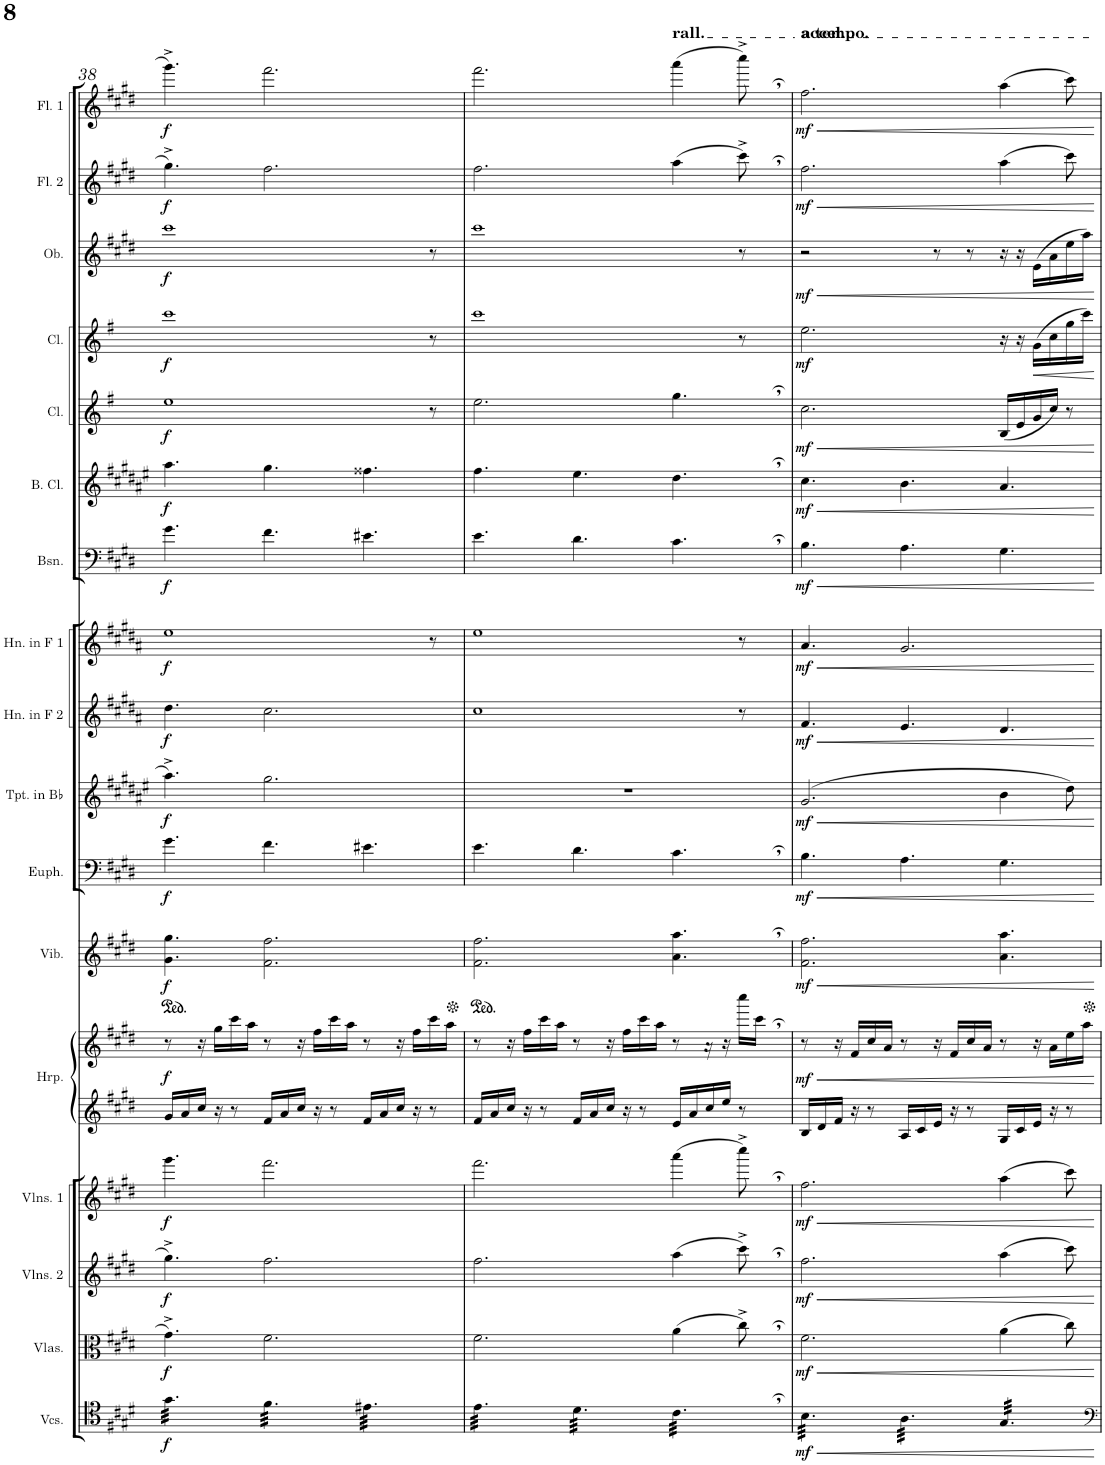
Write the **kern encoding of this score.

**kern	**dynam	**kern	**dynam	**kern	**dynam	**kern	**dynam	**kern	**kern	**dynam	**kern	**dynam	**kern	**dynam	**kern	**dynam	**kern	**dynam	**kern	**dynam	**kern	**dynam	**kern	**dynam	**kern	**dynam	**kern	**dynam	**kern	**dynam	**kern	**dynam	**kern	**dynam
*part17	*part17	*part16	*part16	*part15	*part15	*part14	*part14	*part13	*part13	*part13	*part12	*part12	*part11	*part11	*part10	*part10	*part9	*part9	*part8	*part8	*part7	*part7	*part6	*part6	*part5	*part5	*part4	*part4	*part3	*part3	*part2	*part2	*part1	*part1
*staff18	*staff18	*staff17	*staff17	*staff16	*staff16	*staff15	*staff15	*staff14	*staff13	*staff13/14	*staff12	*staff12	*staff11	*staff11	*staff10	*staff10	*staff9	*staff9	*staff8	*staff8	*staff7	*staff7	*staff6	*staff6	*staff5	*staff5	*staff4	*staff4	*staff3	*staff3	*staff2	*staff2	*staff1	*staff1
*I"Violoncellos	*	*I"Violas	*	*I"Violins 2	*	*I"Violins 1	*	*I"Harp	*	*	*I"Vibraphone	*	*I"Euphonium	*	*I"Trumpet in Bb	*	*I"Horn in F 2	*	*I"Horn in F 1	*	*I"Bassoon	*	*I"Bass Clarinet	*	*I"Clarinet in Bb 2	*	*I"Clarinet in Bb 1	*	*I"Oboe	*	*I"Flute 2	*	*I"Flute 1	*
*I'Vcs.	*	*I'Vlas.	*	*I'Vlns. 2	*	*I'Vlns. 1	*	*I'Hrp.	*	*	*I'Vib.	*	*I'Euph.	*	*I'Tpt. in Bb	*	*I'Hn. in F 2	*	*I'Hn. in F 1	*	*I'Bsn.	*	*I'B. Cl.	*	*I'Cl. in Bb 2	*	*I'Cl. in Bb 1	*	*I'Ob.	*	*I'Fl. 2	*	*I'Fl. 1	*
!!LO:PB:g=z
*clefC4	*	*clefC3	*	*clefG2	*	*clefG2	*	*clefG2	*clefG2	*	*clefG2	*	*clefF4	*	*clefG2	*	*clefG2	*	*clefG2	*	*clefF4	*	*clefG2	*	*clefG2	*	*clefG2	*	*clefG2	*	*clefG2	*	*clefG2	*
*	*	*	*	*	*	*	*	*	*	*	*	*	*Trd7c12	*	*Trd1c2	*	*Trd4c7	*	*Trd4c7	*	*	*	*Trd8c14	*	*Trd1c2	*	*Trd1c2	*	*	*	*	*	*	*
*k[f#c#g#d#]	*	*k[f#c#g#d#]	*	*k[f#c#g#d#]	*	*k[f#c#g#d#]	*	*k[f#c#g#d#]	*k[f#c#g#d#]	*	*k[f#c#g#d#]	*	*k[f#c#g#d#]	*	*k[f#c#g#d#a#e#]	*	*k[f#c#g#d#a#]	*	*k[f#c#g#d#a#]	*	*k[f#c#g#d#]	*	*k[f#c#g#d#a#e#]	*	*k[f#]	*	*k[f#]	*	*k[f#c#g#d#]	*	*k[f#c#g#d#]	*	*k[f#c#g#d#]	*
*M9/8	*	*M9/8	*	*M9/8	*	*M9/8	*	*M9/8	*M9/8	*	*M9/8	*	*M9/8	*	*M9/8	*	*M9/8	*	*M9/8	*	*M9/8	*	*M9/8	*	*M9/8	*	*M9/8	*	*M9/8	*	*M9/8	*	*M9/8	*
*	*	*	*	*	*	*	*	*	*	*	*ped	*	*	*	*	*	*	*	*	*	*	*	*	*	*	*	*	*	*	*	*	*	*	*
=38	=38	=38	=38	=38	=38	=38	=38	=38	=38	=38	=38	=38	=38	=38	=38	=38	=38	=38	=38	=38	=38	=38	=38	=38	=38	=38	=38	=38	=38	=38	=38	=38	=38	=38
!	!LO:DY:b	!	!LO:DY:b	!	!LO:DY:b	!	!LO:DY:b	!	!	!LO:DY:b	!	!LO:DY:b	!	!LO:DY:b	!	!LO:DY:b	!	!LO:DY:b	!	!LO:DY:b	!	!LO:DY:b	!	!LO:DY:b	!	!LO:DY:b	!	!LO:DY:b	!	!LO:DY:b	!	!LO:DY:b	!	!LO:DY:b
*tremolo	*	*	*	*	*	*	*	*	*	*	*	*	*	*	*	*	*	*	*	*	*	*	*	*	*	*	*	*	*	*	*	*	*	*
32g#\LLL	f	4.g#^\	f	4.gg#^\	f	4.ggg#\	f	16g#/LL	8r	f	4.g#\ 4.gg#\	f	4.g#\	f	4.aa#^\	f	4.dd#\	f	1ee	f	4.g#\	f	4.aa#\	f	1ee	f	1ccc	f	1ccc#	f	4.gg#^\	f	4.ggg#^\	f
32g#\	.	.	.	.	.	.	.	.	.	.	.	.	.	.	.	.	.	.	.	.	.	.	.	.	.	.	.	.	.	.	.	.	.	.
32g#\	.	.	.	.	.	.	.	16a/	.	.	.	.	.	.	.	.	.	.	.	.	.	.	.	.	.	.	.	.	.	.	.	.	.	.
32g#\	.	.	.	.	.	.	.	.	.	.	.	.	.	.	.	.	.	.	.	.	.	.	.	.	.	.	.	.	.	.	.	.	.	.
32g#\	.	.	.	.	.	.	.	16cc#/JJ	16r	.	.	.	.	.	.	.	.	.	.	.	.	.	.	.	.	.	.	.	.	.	.	.	.	.
32g#\	.	.	.	.	.	.	.	.	.	.	.	.	.	.	.	.	.	.	.	.	.	.	.	.	.	.	.	.	.	.	.	.	.	.
32g#\	.	.	.	.	.	.	.	16r	16gg#\LL	.	.	.	.	.	.	.	.	.	.	.	.	.	.	.	.	.	.	.	.	.	.	.	.	.
32g#\	.	.	.	.	.	.	.	.	.	.	.	.	.	.	.	.	.	.	.	.	.	.	.	.	.	.	.	.	.	.	.	.	.	.
32g#\	.	.	.	.	.	.	.	8r	16ccc#\	.	.	.	.	.	.	.	.	.	.	.	.	.	.	.	.	.	.	.	.	.	.	.	.	.
32g#\	.	.	.	.	.	.	.	.	.	.	.	.	.	.	.	.	.	.	.	.	.	.	.	.	.	.	.	.	.	.	.	.	.	.
32g#\	.	.	.	.	.	.	.	.	16aa\JJ	.	.	.	.	.	.	.	.	.	.	.	.	.	.	.	.	.	.	.	.	.	.	.	.	.
32g#\JJJ	.	.	.	.	.	.	.	.	.	.	.	.	.	.	.	.	.	.	.	.	.	.	.	.	.	.	.	.	.	.	.	.	.	.
32f#\LLL	.	2.f#\	.	2.ff#\	.	2.fff#\	.	16f#/LL	8r	.	2.f#\ 2.ff#\	.	4.f#\	.	2.gg#\	.	2.cc#\	.	.	.	4.f#\	.	4.gg#\	.	.	.	.	.	.	.	2.ff#\	.	2.fff#\	.
32f#\	.	.	.	.	.	.	.	.	.	.	.	.	.	.	.	.	.	.	.	.	.	.	.	.	.	.	.	.	.	.	.	.	.	.
32f#\	.	.	.	.	.	.	.	16a/	.	.	.	.	.	.	.	.	.	.	.	.	.	.	.	.	.	.	.	.	.	.	.	.	.	.
32f#\	.	.	.	.	.	.	.	.	.	.	.	.	.	.	.	.	.	.	.	.	.	.	.	.	.	.	.	.	.	.	.	.	.	.
32f#\	.	.	.	.	.	.	.	16cc#/JJ	16r	.	.	.	.	.	.	.	.	.	.	.	.	.	.	.	.	.	.	.	.	.	.	.	.	.
32f#\	.	.	.	.	.	.	.	.	.	.	.	.	.	.	.	.	.	.	.	.	.	.	.	.	.	.	.	.	.	.	.	.	.	.
32f#\	.	.	.	.	.	.	.	16r	16ff#\LL	.	.	.	.	.	.	.	.	.	.	.	.	.	.	.	.	.	.	.	.	.	.	.	.	.
32f#\	.	.	.	.	.	.	.	.	.	.	.	.	.	.	.	.	.	.	.	.	.	.	.	.	.	.	.	.	.	.	.	.	.	.
32f#\	.	.	.	.	.	.	.	8r	16ccc#\	.	.	.	.	.	.	.	.	.	.	.	.	.	.	.	.	.	.	.	.	.	.	.	.	.
32f#\	.	.	.	.	.	.	.	.	.	.	.	.	.	.	.	.	.	.	.	.	.	.	.	.	.	.	.	.	.	.	.	.	.	.
32f#\	.	.	.	.	.	.	.	.	16aa\JJ	.	.	.	.	.	.	.	.	.	.	.	.	.	.	.	.	.	.	.	.	.	.	.	.	.
32f#\JJJ	.	.	.	.	.	.	.	.	.	.	.	.	.	.	.	.	.	.	.	.	.	.	.	.	.	.	.	.	.	.	.	.	.	.
32e#X\LLL	.	.	.	.	.	.	.	16f#/LL	8r	.	.	.	4.e#X\	.	.	.	.	.	.	.	4.e#X\	.	4.ff##X\	.	.	.	.	.	.	.	.	.	.	.
32e#X\	.	.	.	.	.	.	.	.	.	.	.	.	.	.	.	.	.	.	.	.	.	.	.	.	.	.	.	.	.	.	.	.	.	.
32e#X\	.	.	.	.	.	.	.	16a/	.	.	.	.	.	.	.	.	.	.	.	.	.	.	.	.	.	.	.	.	.	.	.	.	.	.
32e#X\	.	.	.	.	.	.	.	.	.	.	.	.	.	.	.	.	.	.	.	.	.	.	.	.	.	.	.	.	.	.	.	.	.	.
32e#X\	.	.	.	.	.	.	.	16cc#/JJ	16r	.	.	.	.	.	.	.	.	.	.	.	.	.	.	.	.	.	.	.	.	.	.	.	.	.
32e#X\	.	.	.	.	.	.	.	.	.	.	.	.	.	.	.	.	.	.	.	.	.	.	.	.	.	.	.	.	.	.	.	.	.	.
32e#X\	.	.	.	.	.	.	.	16r	16ff#\LL	.	.	.	.	.	.	.	.	.	.	.	.	.	.	.	.	.	.	.	.	.	.	.	.	.
32e#X\	.	.	.	.	.	.	.	.	.	.	.	.	.	.	.	.	.	.	.	.	.	.	.	.	.	.	.	.	.	.	.	.	.	.
32e#X\	.	.	.	.	.	.	.	8r	16ccc#\	.	.	.	.	.	.	.	.	.	8r	.	.	.	.	.	8r	.	8r	.	8r	.	.	.	.	.
32e#X\	.	.	.	.	.	.	.	.	.	.	.	.	.	.	.	.	.	.	.	.	.	.	.	.	.	.	.	.	.	.	.	.	.	.
32e#X\	.	.	.	.	.	.	.	.	16aa\JJ	.	.	.	.	.	.	.	.	.	.	.	.	.	.	.	.	.	.	.	.	.	.	.	.	.
32e#X\JJJ	.	.	.	.	.	.	.	.	.	.	.	.	.	.	.	.	.	.	.	.	.	.	.	.	.	.	.	.	.	.	.	.	.	.
=39	=39	=39	=39	=39	=39	=39	=39	=39	=39	=39	=39	=39	=39	=39	=39	=39	=39	=39	=39	=39	=39	=39	=39	=39	=39	=39	=39	=39	=39	=39	=39	=39	=39	=39
*	*	*	*	*	*	*	*	*	*	*	*Xped	*	*	*	*	*	*	*	*	*	*	*	*	*	*	*	*	*	*	*	*	*	*	*
*	*	*	*	*	*	*	*	*	*	*	*ped	*	*	*	*	*	*	*	*	*	*	*	*	*	*	*	*	*	*	*	*	*	*	*
32e\LLL	.	2.f#\	.	2.ff#\	.	2.fff#\	.	16f#/LL	8r	.	2.f#\ 2.ff#\	.	4.e\	.	8%9r	.	1cc#	.	1ee	.	4.e\	.	4.ff#\	.	2.ee\	.	1ccc	.	1ccc#	.	2.ff#\	.	2.fff#\	.
32e\	.	.	.	.	.	.	.	.	.	.	.	.	.	.	.	.	.	.	.	.	.	.	.	.	.	.	.	.	.	.	.	.	.	.
32e\	.	.	.	.	.	.	.	16a/	.	.	.	.	.	.	.	.	.	.	.	.	.	.	.	.	.	.	.	.	.	.	.	.	.	.
32e\	.	.	.	.	.	.	.	.	.	.	.	.	.	.	.	.	.	.	.	.	.	.	.	.	.	.	.	.	.	.	.	.	.	.
32e\	.	.	.	.	.	.	.	16cc#/JJ	16r	.	.	.	.	.	.	.	.	.	.	.	.	.	.	.	.	.	.	.	.	.	.	.	.	.
32e\	.	.	.	.	.	.	.	.	.	.	.	.	.	.	.	.	.	.	.	.	.	.	.	.	.	.	.	.	.	.	.	.	.	.
32e\	.	.	.	.	.	.	.	16r	16ff#\LL	.	.	.	.	.	.	.	.	.	.	.	.	.	.	.	.	.	.	.	.	.	.	.	.	.
32e\	.	.	.	.	.	.	.	.	.	.	.	.	.	.	.	.	.	.	.	.	.	.	.	.	.	.	.	.	.	.	.	.	.	.
32e\	.	.	.	.	.	.	.	8r	16ccc#\	.	.	.	.	.	.	.	.	.	.	.	.	.	.	.	.	.	.	.	.	.	.	.	.	.
32e\	.	.	.	.	.	.	.	.	.	.	.	.	.	.	.	.	.	.	.	.	.	.	.	.	.	.	.	.	.	.	.	.	.	.
32e\	.	.	.	.	.	.	.	.	16aa\JJ	.	.	.	.	.	.	.	.	.	.	.	.	.	.	.	.	.	.	.	.	.	.	.	.	.
32e\JJJ	.	.	.	.	.	.	.	.	.	.	.	.	.	.	.	.	.	.	.	.	.	.	.	.	.	.	.	.	.	.	.	.	.	.
32d#\LLL	.	.	.	.	.	.	.	16f#/LL	8r	.	.	.	4.d#\	.	.	.	.	.	.	.	4.d#\	.	4.ee#\	.	.	.	.	.	.	.	.	.	.	.
32d#\	.	.	.	.	.	.	.	.	.	.	.	.	.	.	.	.	.	.	.	.	.	.	.	.	.	.	.	.	.	.	.	.	.	.
32d#\	.	.	.	.	.	.	.	16a/	.	.	.	.	.	.	.	.	.	.	.	.	.	.	.	.	.	.	.	.	.	.	.	.	.	.
32d#\	.	.	.	.	.	.	.	.	.	.	.	.	.	.	.	.	.	.	.	.	.	.	.	.	.	.	.	.	.	.	.	.	.	.
32d#\	.	.	.	.	.	.	.	16cc#/JJ	16r	.	.	.	.	.	.	.	.	.	.	.	.	.	.	.	.	.	.	.	.	.	.	.	.	.
32d#\	.	.	.	.	.	.	.	.	.	.	.	.	.	.	.	.	.	.	.	.	.	.	.	.	.	.	.	.	.	.	.	.	.	.
32d#\	.	.	.	.	.	.	.	16r	16ff#\LL	.	.	.	.	.	.	.	.	.	.	.	.	.	.	.	.	.	.	.	.	.	.	.	.	.
32d#\	.	.	.	.	.	.	.	.	.	.	.	.	.	.	.	.	.	.	.	.	.	.	.	.	.	.	.	.	.	.	.	.	.	.
32d#\	.	.	.	.	.	.	.	8r	16ccc#\	.	.	.	.	.	.	.	.	.	.	.	.	.	.	.	.	.	.	.	.	.	.	.	.	.
32d#\	.	.	.	.	.	.	.	.	.	.	.	.	.	.	.	.	.	.	.	.	.	.	.	.	.	.	.	.	.	.	.	.	.	.
32d#\	.	.	.	.	.	.	.	.	16aa\JJ	.	.	.	.	.	.	.	.	.	.	.	.	.	.	.	.	.	.	.	.	.	.	.	.	.
32d#\JJJ	.	.	.	.	.	.	.	.	.	.	.	.	.	.	.	.	.	.	.	.	.	.	.	.	.	.	.	.	.	.	.	.	.	.
!	!	!	!	!	!	!	!	!	!	!	!	!	!	!	!	!	!	!	!	!	!	!	!	!	!	!	!	!	!	!	!	!	!LO:TX:a:t=rall.	!
32c#,\LLL	.	(4a\	.	(4aa\	.	(4aaa\	.	16e/LL	8r	.	4.a\, 4.aa\,	.	4.c#,\	.	.	.	.	.	.	.	4.c#,\	.	4.dd#,\	.	4.gg,\	.	.	.	.	.	(4aa\	.	(4aaa\	.
32c#,\	.	.	.	.	.	.	.	.	.	.	.	.	.	.	.	.	.	.	.	.	.	.	.	.	.	.	.	.	.	.	.	.	.	.
32c#,\	.	.	.	.	.	.	.	16a/	.	.	.	.	.	.	.	.	.	.	.	.	.	.	.	.	.	.	.	.	.	.	.	.	.	.
32c#,\	.	.	.	.	.	.	.	.	.	.	.	.	.	.	.	.	.	.	.	.	.	.	.	.	.	.	.	.	.	.	.	.	.	.
32c#,\	.	.	.	.	.	.	.	16cc#/	16ra	.	.	.	.	.	.	.	.	.	.	.	.	.	.	.	.	.	.	.	.	.	.	.	.	.
32c#,\	.	.	.	.	.	.	.	.	.	.	.	.	.	.	.	.	.	.	.	.	.	.	.	.	.	.	.	.	.	.	.	.	.	.
32c#,\	.	.	.	.	.	.	.	16ee/JJ	16r	.	.	.	.	.	.	.	.	.	.	.	.	.	.	.	.	.	.	.	.	.	.	.	.	.
32c#,\	.	.	.	.	.	.	.	.	.	.	.	.	.	.	.	.	.	.	.	.	.	.	.	.	.	.	.	.	.	.	.	.	.	.
32c#,\	.	8cc#^,\)	.	8ccc#^,\)	.	8cccc#^,\)	.	8r	16cccc#\LL	.	.	.	.	.	.	.	8r	.	8r	.	.	.	.	.	.	.	8r	.	8r	.	8ccc#^,\)	.	8cccc#^,\)	.
32c#,\	.	.	.	.	.	.	.	.	.	.	.	.	.	.	.	.	.	.	.	.	.	.	.	.	.	.	.	.	.	.	.	.	.	.
32c#,\	.	.	.	.	.	.	.	.	16ccc#,\JJ	.	.	.	.	.	.	.	.	.	.	.	.	.	.	.	.	.	.	.	.	.	.	.	.	.
32c#,\JJJ	.	.	.	.	.	.	.	.	.	.	.	.	.	.	.	.	.	.	.	.	.	.	.	.	.	.	.	.	.	.	.	.	.	.
=40	=40	=40	=40	=40	=40	=40	=40	=40	=40	=40	=40	=40	=40	=40	=40	=40	=40	=40	=40	=40	=40	=40	=40	=40	=40	=40	=40	=40	=40	=40	=40	=40	=40	=40
!	!	!	!	!	!	!	!	!	!	!	!	!	!	!	!	!	!	!	!	!	!	!	!	!	!	!	!	!	!	!	!	!	!LO:TX:a:B:t=a tempo.	!
!	!	!	!	!	!	!	!	!	!	!	!	!	!	!	!	!	!	!	!	!	!	!	!	!	!	!	!	!	!	!	!	!	!LO:TX:a:t=accel.	!
!	!LO:HP:b	!	!LO:HP:b	!	!LO:HP:b	!	!LO:HP:b	!	!	!LO:HP:b	!	!LO:HP:b	!	!LO:HP:b	!	!LO:HP:b	!	!LO:HP:b	!	!LO:HP:b	!	!LO:HP:b	!	!LO:HP:b	!	!LO:HP:b	!	!	!	!LO:HP:b	!	!LO:HP:b	!	!
!	!LO:DY:n=1:b	!	!LO:DY:n=1:b	!	!LO:DY:n=1:b	!	!LO:DY:n=1:b	!	!	!LO:DY:n=1:b	!	!LO:DY:n=1:b	!	!LO:DY:n=1:b	!	!LO:DY:n=1:b	!	!LO:DY:n=1:b	!	!LO:DY:n=1:b	!	!LO:DY:n=1:b	!	!LO:DY:n=1:b	!	!LO:DY:n=1:b	!	!LO:DY:b	!	!LO:DY:n=1:b	!	!LO:DY:n=1:b	!	!LO:DY:b
32B\LLL	< mf	2.f#\	< mf	2.ff#\	< mf	2.ff#\	< mf	16B/LL	8r	< mf	2.f#\ 2.ff#\	< mf	4.B\	< mf	(2.g#/	< mf	4.f#/	< mf	4.a#/	< mf	4.B\	< mf	4.cc#\	< mf	2.cc\	< mf	2.ee\	mf	2r	< mf	2.ff#\	< mf	2.ff#\	mf
32B\	.	.	.	.	.	.	.	.	.	.	.	.	.	.	.	.	.	.	.	.	.	.	.	.	.	.	.	.	.	.	.	.	.	.
32B\	.	.	.	.	.	.	.	16d#/	.	.	.	.	.	.	.	.	.	.	.	.	.	.	.	.	.	.	.	.	.	.	.	.	.	.
32B\	.	.	.	.	.	.	.	.	.	.	.	.	.	.	.	.	.	.	.	.	.	.	.	.	.	.	.	.	.	.	.	.	.	.
32B\	.	.	.	.	.	.	.	16f#/JJ	16r	.	.	.	.	.	.	.	.	.	.	.	.	.	.	.	.	.	.	.	.	.	.	.	.	.
32B\	.	.	.	.	.	.	.	.	.	.	.	.	.	.	.	.	.	.	.	.	.	.	.	.	.	.	.	.	.	.	.	.	.	.
32B\	.	.	.	.	.	.	.	16r	16f#/LL	.	.	.	.	.	.	.	.	.	.	.	.	.	.	.	.	.	.	.	.	.	.	.	.	.
32B\	.	.	.	.	.	.	.	.	.	.	.	.	.	.	.	.	.	.	.	.	.	.	.	.	.	.	.	.	.	.	.	.	.	.
32B\	.	.	.	.	.	.	.	8r	16cc#/	.	.	.	.	.	.	.	.	.	.	.	.	.	.	.	.	.	.	.	.	.	.	.	.	.
32B\	.	.	.	.	.	.	.	.	.	.	.	.	.	.	.	.	.	.	.	.	.	.	.	.	.	.	.	.	.	.	.	.	.	.
32B\	.	.	.	.	.	.	.	.	16a/JJ	.	.	.	.	.	.	.	.	.	.	.	.	.	.	.	.	.	.	.	.	.	.	.	.	.
32B\JJJ	.	.	.	.	.	.	.	.	.	.	.	.	.	.	.	.	.	.	.	.	.	.	.	.	.	.	.	.	.	.	.	.	.	.
32A\LLL	.	.	.	.	.	.	.	16A/LL	8r	.	.	.	4.A\	.	.	.	4.e/	.	2.g#/	.	4.A\	.	4.b\	.	.	.	.	.	.	.	.	.	.	.
32A\	.	.	.	.	.	.	.	.	.	.	.	.	.	.	.	.	.	.	.	.	.	.	.	.	.	.	.	.	.	.	.	.	.	.
32A\	.	.	.	.	.	.	.	16c#/	.	.	.	.	.	.	.	.	.	.	.	.	.	.	.	.	.	.	.	.	.	.	.	.	.	.
32A\	.	.	.	.	.	.	.	.	.	.	.	.	.	.	.	.	.	.	.	.	.	.	.	.	.	.	.	.	.	.	.	.	.	.
32A\	.	.	.	.	.	.	.	16e/JJ	16r	.	.	.	.	.	.	.	.	.	.	.	.	.	.	.	.	.	.	.	8r	.	.	.	.	.
32A\	.	.	.	.	.	.	.	.	.	.	.	.	.	.	.	.	.	.	.	.	.	.	.	.	.	.	.	.	.	.	.	.	.	.
32A\	.	.	.	.	.	.	.	16r	16f#/LL	.	.	.	.	.	.	.	.	.	.	.	.	.	.	.	.	.	.	.	.	.	.	.	.	.
32A\	.	.	.	.	.	.	.	.	.	.	.	.	.	.	.	.	.	.	.	.	.	.	.	.	.	.	.	.	.	.	.	.	.	.
32A\	.	.	.	.	.	.	.	8r	16cc#/	.	.	.	.	.	.	.	.	.	.	.	.	.	.	.	.	.	.	.	8r	.	.	.	.	.
32A\	.	.	.	.	.	.	.	.	.	.	.	.	.	.	.	.	.	.	.	.	.	.	.	.	.	.	.	.	.	.	.	.	.	.
32A\	.	.	.	.	.	.	.	.	16a/JJ	.	.	.	.	.	.	.	.	.	.	.	.	.	.	.	.	.	.	.	.	.	.	.	.	.
32A\JJJ	.	.	.	.	.	.	.	.	.	.	.	.	.	.	.	.	.	.	.	.	.	.	.	.	.	.	.	.	.	.	.	.	.	.
!	!	!	!	!	!	!	!	!	!	!	!	!	!	!	!	!	!	!	!	!	!	!	!	!	!	!	!	!	!	!	!	!	!	!LO:HP:b
32G#/LLL	.	(4a\	.	(4aa\	.	(4aa\	.	16G#/LL	8r	.	4.a\ 4.aa\	.	4.G#\	.	4b\	.	4.d#/	.	.	.	4.G#\	.	4.a#/	.	(16B/LL	.	16r	.	16r	.	(4aa\	.	(4aa\	<
32G#/	.	.	.	.	.	.	.	.	.	.	.	.	.	.	.	.	.	.	.	.	.	.	.	.	.	.	.	.	.	.	.	.	.	.
32G#/	.	.	.	.	.	.	.	16c#/	.	.	.	.	.	.	.	.	.	.	.	.	.	.	.	.	16e/	.	16r	.	16r	.	.	.	.	.
32G#/	.	.	.	.	.	.	.	.	.	.	.	.	.	.	.	.	.	.	.	.	.	.	.	.	.	.	.	.	.	.	.	.	.	.
!	!	!	!	!	!	!	!	!	!	!	!	!	!	!	!	!	!	!	!	!	!	!	!	!	!	!	!	!LO:HP:b	!	!	!	!	!	!
32G#/	.	.	.	.	.	.	.	16e/JJ	16r	.	.	.	.	.	.	.	.	.	.	.	.	.	.	.	16g/	.	(16g\LL	<	(16e\LL	.	.	.	.	.
32G#/	.	.	.	.	.	.	.	.	.	.	.	.	.	.	.	.	.	.	.	.	.	.	.	.	.	.	.	.	.	.	.	.	.	.
32G#/	.	.	.	.	.	.	.	16r	16a\LL	.	.	.	.	.	.	.	.	.	.	.	.	.	.	.	16cc/JJ)	.	16cc\	.	16a\	.	.	.	.	.
32G#/	.	.	.	.	.	.	.	.	.	.	.	.	.	.	.	.	.	.	.	.	.	.	.	.	.	.	.	.	.	.	.	.	.	.
32G#/	.	8cc#\)	.	8ccc#\)	.	8ccc#\)	.	8r	16ee\	.	.	.	.	.	8dd#\)	.	.	.	.	.	.	.	.	.	8r	.	16gg\	.	16ee\	.	8ccc#\)	.	8ccc#\)	.
32G#/	.	.	.	.	.	.	.	.	.	.	.	.	.	.	.	.	.	.	.	.	.	.	.	.	.	.	.	.	.	.	.	.	.	.
32G#/	.	.	.	.	.	.	.	.	16aa\JJ	.	.	.	.	.	.	.	.	.	.	.	.	.	.	.	.	.	16ccc\JJ)	.	16aa\JJ)	.	.	.	.	.
32G#/JJJ	.	.	.	.	.	.	.	.	.	.	.	.	.	.	.	.	.	.	.	.	.	.	.	.	.	.	.	.	.	.	.	.	.	.
*Xtremolo	*	*	*	*	*	*	*	*	*	*	*	*	*	*	*	*	*	*	*	*	*	*	*	*	*	*	*	*	*	*	*	*	*	*
.	[	.	[	.	[	.	[	.	.	[	.	[	.	[	.	[	.	[	.	[	.	[	.	[	.	[	.	[	.	[	.	[	.	[
*	*	*	*	*	*	*	*	*	*	*	*Xped	*	*	*	*	*	*	*	*	*	*	*	*	*	*	*	*	*	*	*	*	*	*	*
=	=	=	=	=	=	=	=	=	=	=	=	=	=	=	=	=	=	=	=	=	=	=	=	=	=	=	=	=	=	=	=	=	=	=
*-	*-	*-	*-	*-	*-	*-	*-	*-	*-	*-	*-	*-	*-	*-	*-	*-	*-	*-	*-	*-	*-	*-	*-	*-	*-	*-	*-	*-	*-	*-	*-	*-	*-	*-
